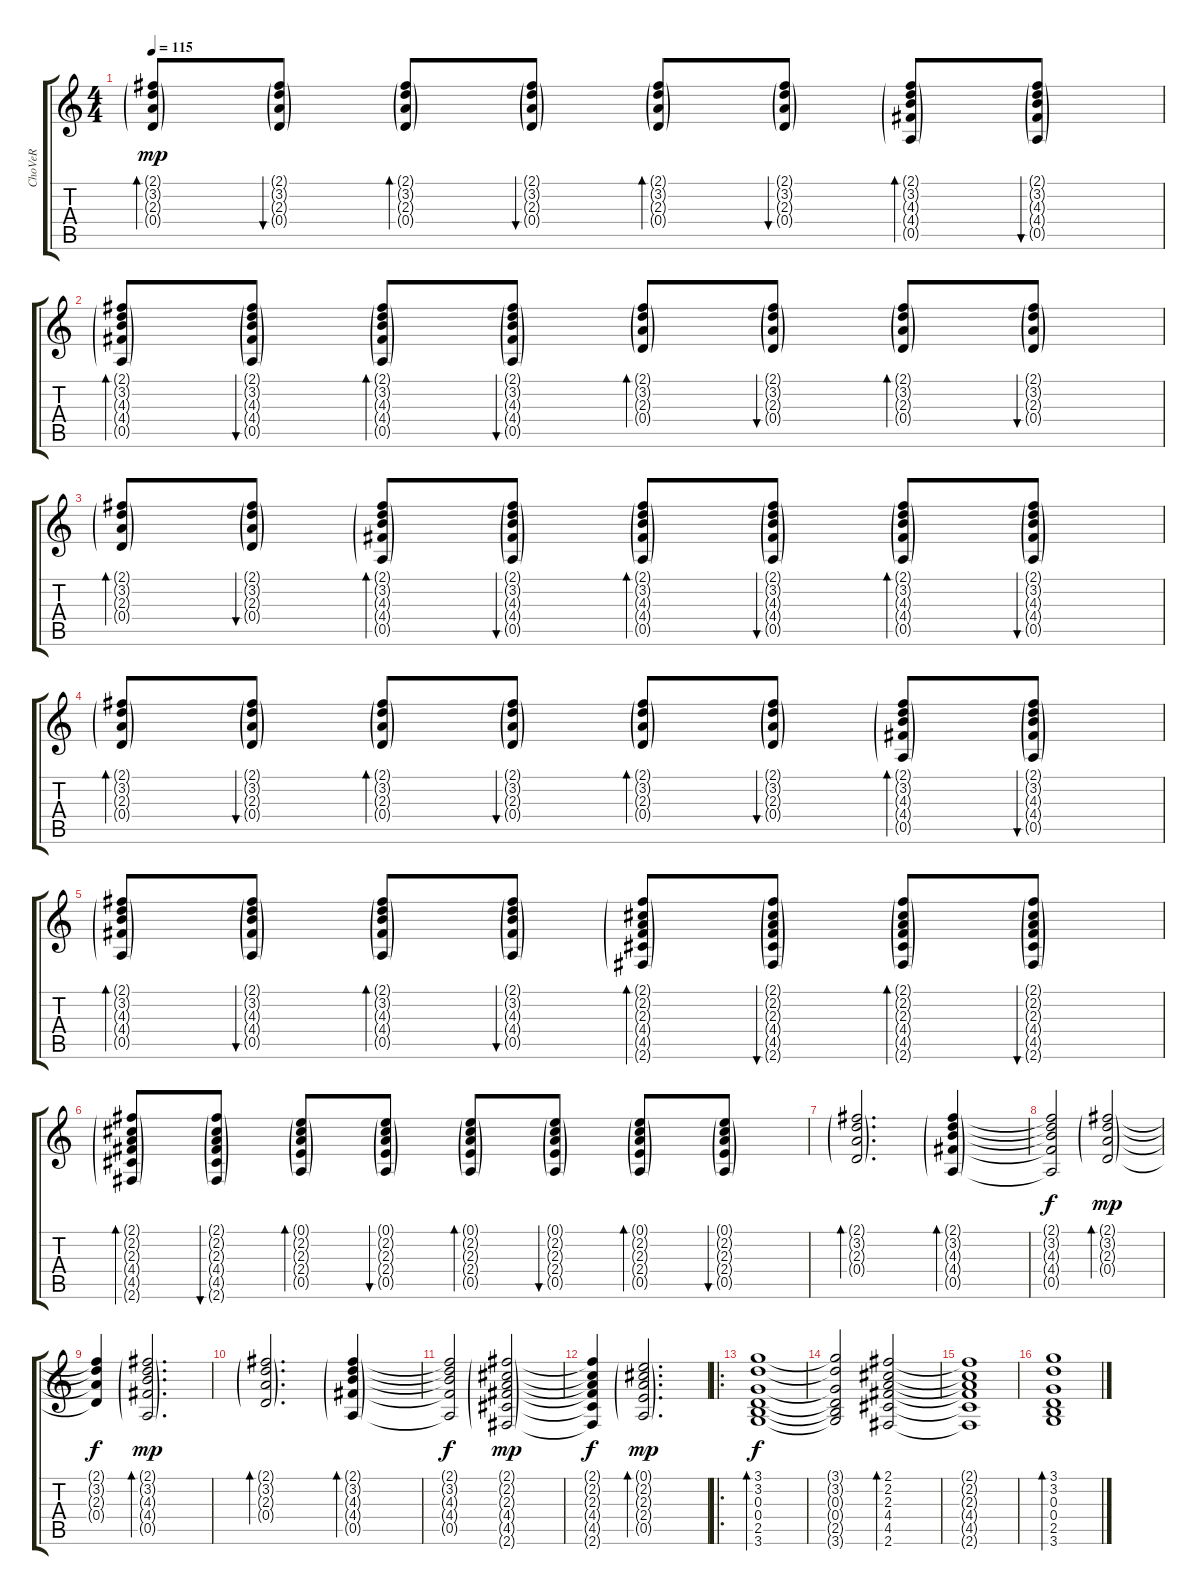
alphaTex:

\track ("ChoVeR" "ChoVeR") {instrument overdrivenguitar}
\staff {score tabs}
\tuning (E4 B3 G3 D3 A2 E2) {hide}
\ts (4 4)
\tempo 115
\clef g2
\ks c
(2.1{g} 3.2{g} 2.3{g} 0.4{g}).8{bd 60 dy mp} (2.1{g} 3.2{g} 2.3{g} 0.4{g}).8{bu 60} (2.1{g} 3.2{g} 2.3{g} 0.4{g}).8{bd 60} (2.1{g} 3.2{g} 2.3{g} 0.4{g}).8{bu 60} (2.1{g} 3.2{g} 2.3{g} 0.4{g}).8{bd 60} (2.1{g} 3.2{g} 2.3{g} 0.4{g}).8{bu 60} (2.1{g} 3.2{g} 4.3{g} 4.4{g} 0.5{g}).8{bd 60} (2.1{g} 3.2{g} 4.3{g} 4.4{g} 0.5{g}).8{bu 60} |
(2.1{g} 3.2{g} 4.3{g} 4.4{g} 0.5{g}).8{bd 60} (2.1{g} 3.2{g} 4.3{g} 4.4{g} 0.5{g}).8{bu 60} (2.1{g} 3.2{g} 4.3{g} 4.4{g} 0.5{g}).8{bd 60} (2.1{g} 3.2{g} 4.3{g} 4.4{g} 0.5{g}).8{bu 60} (2.1{g} 3.2{g} 2.3{g} 0.4{g}).8{bd 60} (2.1{g} 3.2{g} 2.3{g} 0.4{g}).8{bu 60} (2.1{g} 3.2{g} 2.3{g} 0.4{g}).8{bd 60} (2.1{g} 3.2{g} 2.3{g} 0.4{g}).8{bu 60} |
(2.1{g} 3.2{g} 2.3{g} 0.4{g}).8{bd 60} (2.1{g} 3.2{g} 2.3{g} 0.4{g}).8{bu 60} (2.1{g} 3.2{g} 4.3{g} 4.4{g} 0.5{g}).8{bd 60} (2.1{g} 3.2{g} 4.3{g} 4.4{g} 0.5{g}).8{bu 60} (2.1{g} 3.2{g} 4.3{g} 4.4{g} 0.5{g}).8{bd 60} (2.1{g} 3.2{g} 4.3{g} 4.4{g} 0.5{g}).8{bu 60} (2.1{g} 3.2{g} 4.3{g} 4.4{g} 0.5{g}).8{bd 60} (2.1{g} 3.2{g} 4.3{g} 4.4{g} 0.5{g}).8{bu 60} |
(2.1{g} 3.2{g} 2.3{g} 0.4{g}).8{bd 60} (2.1{g} 3.2{g} 2.3{g} 0.4{g}).8{bu 60} (2.1{g} 3.2{g} 2.3{g} 0.4{g}).8{bd 60} (2.1{g} 3.2{g} 2.3{g} 0.4{g}).8{bu 60} (2.1{g} 3.2{g} 2.3{g} 0.4{g}).8{bd 60} (2.1{g} 3.2{g} 2.3{g} 0.4{g}).8{bu 60} (2.1{g} 3.2{g} 4.3{g} 4.4{g} 0.5{g}).8{bd 60} (2.1{g} 3.2{g} 4.3{g} 4.4{g} 0.5{g}).8{bu 60} |
(2.1{g} 3.2{g} 4.3{g} 4.4{g} 0.5{g}).8{bd 60} (2.1{g} 3.2{g} 4.3{g} 4.4{g} 0.5{g}).8{bu 60} (2.1{g} 3.2{g} 4.3{g} 4.4{g} 0.5{g}).8{bd 60} (2.1{g} 3.2{g} 4.3{g} 4.4{g} 0.5{g}).8{bu 60} (2.1{g} 2.2{g} 2.3{g} 4.4{g} 4.5{g} 2.6{g}).8{bd 60} (2.1{g} 2.2{g} 2.3{g} 4.4{g} 4.5{g} 2.6{g}).8{bu 60} (2.1{g} 2.2{g} 2.3{g} 4.4{g} 4.5{g} 2.6{g}).8{bd 60} (2.1{g} 2.2{g} 2.3{g} 4.4{g} 4.5{g} 2.6{g}).8{bu 60} |
(2.1{g} 2.2{g} 2.3{g} 4.4{g} 4.5{g} 2.6{g}).8{bd 60} (2.1{g} 2.2{g} 2.3{g} 4.4{g} 4.5{g} 2.6{g}).8{bu 60} (0.1{g} 2.2{g} 2.3{g} 2.4{g} 0.5{g}).8{bd 60} (0.1{g} 2.2{g} 2.3{g} 2.4{g} 0.5{g}).8{bu 60} (0.1{g} 2.2{g} 2.3{g} 2.4{g} 0.5{g}).8{bd 60} (0.1{g} 2.2{g} 2.3{g} 2.4{g} 0.5{g}).8{bu 60} (0.1{g} 2.2{g} 2.3{g} 2.4{g} 0.5{g}).8{bd 60} (0.1{g} 2.2{g} 2.3{g} 2.4{g} 0.5{g}).8{bu 60} |
(2.1{g} 3.2{g} 2.3{g} 0.4{g}).2{d bd 120} (2.1{g} 3.2{g} 4.3{g} 4.4{g} 0.5{g}).4{bd 120} |
(2.1{t} 3.2{t} 4.3{t} 4.4{t} 0.5{t}).2{dy f} (2.1{g} 3.2{g} 2.3{g} 0.4{g}).2{bd 120 dy mp} |
(2.1{t} 3.2{t} 2.3{t} 0.4{t}).4{dy f} (2.1{g} 3.2{g} 4.3{g} 4.4{g} 0.5{g}).2{d bd 120 dy mp} |
(2.1{g} 3.2{g} 2.3{g} 0.4{g}).2{d bd 120} (2.1{g} 3.2{g} 4.3{g} 4.4{g} 0.5{g}).4{bd 120} |
(2.1{t} 3.2{t} 4.3{t} 4.4{t} 0.5{t}).2{dy f} (2.1{g} 2.2{g} 2.3{g} 4.4{g} 4.5{g} 2.6{g}).2{dy mp} |
(2.1{t} 2.2{t} 2.3{t} 4.4{t} 4.5{t} 2.6{t}).4{dy f} (0.1{g} 2.2{g} 2.3{g} 2.4{g} 0.5{g}).2{d bd 120 dy mp} |
\ro
(3.1 3.2 0.3 0.4 2.5 3.6).1{bd 120 dy f} |
(3.1{t} 3.2{t} 0.3{t} 0.4{t} 2.5{t} 3.6{t}).2 (2.1 2.2 2.3 4.4 4.5 2.6).2{bd 120} |
(2.1{t} 2.2{t} 2.3{t} 4.4{t} 4.5{t} 2.6{t}).1 |
(3.1 3.2 0.3 0.4 2.5 3.6).1{bd 120}
